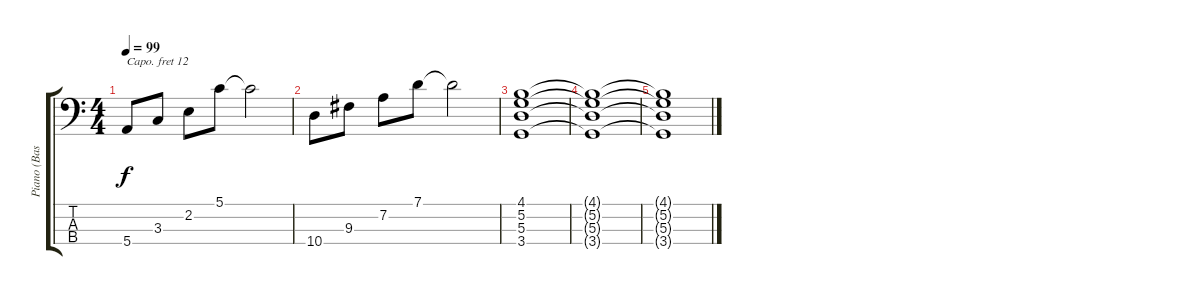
\track ("Piano (Bass)" "Piano (Bas") {instrument acousticgrandpiano}
\staff {score tabs}
\capo 12
\tuning (G2 D2 A1 E1) {hide}
\ts (4 4)
\tempo 99
\clef f4
\ks c
5.4.8{dy f} 3.3.8 2.2.8 5.1.8 5.1{t}.2 |
10.4.8 9.3.8 7.2.8 7.1.8 7.1{t}.2 |
(4.1 5.2 5.3 3.4).1 |
(4.1{t} 5.2{t} 5.3{t} 3.4{t}).1 |
(4.1{t} 5.2{t} 5.3{t} 3.4{t}).1
